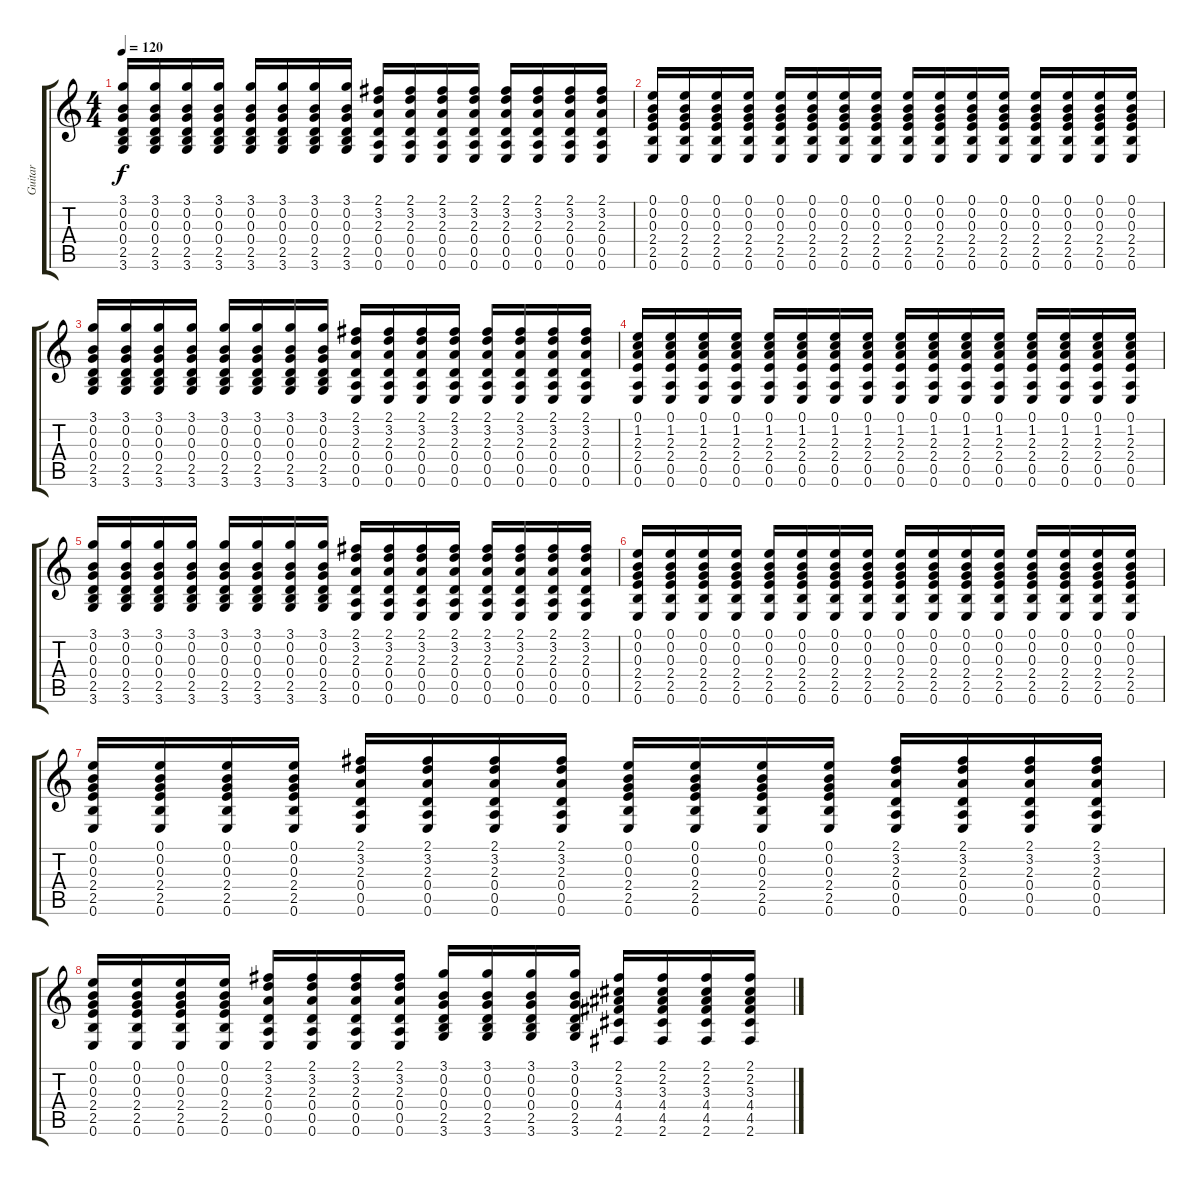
\track ("Guitar" "Guitar") {instrument acousticguitarsteel}
\staff {score tabs}
\tuning (E4 B3 G3 D3 A2 E2) {hide}
\ts (4 4)
\tempo 120
\clef g2
\ks c
(3.1 0.2 0.3 0.4 2.5 3.6).16{dy f} (3.1 0.2 0.3 0.4 2.5 3.6).16 (3.1 0.2 0.3 0.4 2.5 3.6).16 (3.1 0.2 0.3 0.4 2.5 3.6).16 (3.1 0.2 0.3 0.4 2.5 3.6).16 (3.1 0.2 0.3 0.4 2.5 3.6).16 (3.1 0.2 0.3 0.4 2.5 3.6).16 (3.1 0.2 0.3 0.4 2.5 3.6).16 (2.1 3.2 2.3 0.4 0.5 0.6).16 (2.1 3.2 2.3 0.4 0.5 0.6).16 (2.1 3.2 2.3 0.4 0.5 0.6).16 (2.1 3.2 2.3 0.4 0.5 0.6).16 (2.1 3.2 2.3 0.4 0.5 0.6).16 (2.1 3.2 2.3 0.4 0.5 0.6).16 (2.1 3.2 2.3 0.4 0.5 0.6).16 (2.1 3.2 2.3 0.4 0.5 0.6).16 |
(0.1 0.2 0.3 2.4 2.5 0.6).16 (0.1 0.2 0.3 2.4 2.5 0.6).16 (0.1 0.2 0.3 2.4 2.5 0.6).16 (0.1 0.2 0.3 2.4 2.5 0.6).16 (0.1 0.2 0.3 2.4 2.5 0.6).16 (0.1 0.2 0.3 2.4 2.5 0.6).16 (0.1 0.2 0.3 2.4 2.5 0.6).16 (0.1 0.2 0.3 2.4 2.5 0.6).16 (0.1 0.2 0.3 2.4 2.5 0.6).16 (0.1 0.2 0.3 2.4 2.5 0.6).16 (0.1 0.2 0.3 2.4 2.5 0.6).16 (0.1 0.2 0.3 2.4 2.5 0.6).16 (0.1 0.2 0.3 2.4 2.5 0.6).16 (0.1 0.2 0.3 2.4 2.5 0.6).16 (0.1 0.2 0.3 2.4 2.5 0.6).16 (0.1 0.2 0.3 2.4 2.5 0.6).16 |
(3.1 0.2 0.3 0.4 2.5 3.6).16 (3.1 0.2 0.3 0.4 2.5 3.6).16 (3.1 0.2 0.3 0.4 2.5 3.6).16 (3.1 0.2 0.3 0.4 2.5 3.6).16 (3.1 0.2 0.3 0.4 2.5 3.6).16 (3.1 0.2 0.3 0.4 2.5 3.6).16 (3.1 0.2 0.3 0.4 2.5 3.6).16 (3.1 0.2 0.3 0.4 2.5 3.6).16 (2.1 3.2 2.3 0.4 0.5 0.6).16 (2.1 3.2 2.3 0.4 0.5 0.6).16 (2.1 3.2 2.3 0.4 0.5 0.6).16 (2.1 3.2 2.3 0.4 0.5 0.6).16 (2.1 3.2 2.3 0.4 0.5 0.6).16 (2.1 3.2 2.3 0.4 0.5 0.6).16 (2.1 3.2 2.3 0.4 0.5 0.6).16 (2.1 3.2 2.3 0.4 0.5 0.6).16 |
(0.1 1.2 2.3 2.4 0.5 0.6).16 (0.1 1.2 2.3 2.4 0.5 0.6).16 (0.1 1.2 2.3 2.4 0.5 0.6).16 (0.1 1.2 2.3 2.4 0.5 0.6).16 (0.1 1.2 2.3 2.4 0.5 0.6).16 (0.1 1.2 2.3 2.4 0.5 0.6).16 (0.1 1.2 2.3 2.4 0.5 0.6).16 (0.1 1.2 2.3 2.4 0.5 0.6).16 (0.1 1.2 2.3 2.4 0.5 0.6).16 (0.1 1.2 2.3 2.4 0.5 0.6).16 (0.1 1.2 2.3 2.4 0.5 0.6).16 (0.1 1.2 2.3 2.4 0.5 0.6).16 (0.1 1.2 2.3 2.4 0.5 0.6).16 (0.1 1.2 2.3 2.4 0.5 0.6).16 (0.1 1.2 2.3 2.4 0.5 0.6).16 (0.1 1.2 2.3 2.4 0.5 0.6).16 |
(3.1 0.2 0.3 0.4 2.5 3.6).16 (3.1 0.2 0.3 0.4 2.5 3.6).16 (3.1 0.2 0.3 0.4 2.5 3.6).16 (3.1 0.2 0.3 0.4 2.5 3.6).16 (3.1 0.2 0.3 0.4 2.5 3.6).16 (3.1 0.2 0.3 0.4 2.5 3.6).16 (3.1 0.2 0.3 0.4 2.5 3.6).16 (3.1 0.2 0.3 0.4 2.5 3.6).16 (2.1 3.2 2.3 0.4 0.5 0.6).16 (2.1 3.2 2.3 0.4 0.5 0.6).16 (2.1 3.2 2.3 0.4 0.5 0.6).16 (2.1 3.2 2.3 0.4 0.5 0.6).16 (2.1 3.2 2.3 0.4 0.5 0.6).16 (2.1 3.2 2.3 0.4 0.5 0.6).16 (2.1 3.2 2.3 0.4 0.5 0.6).16 (2.1 3.2 2.3 0.4 0.5 0.6).16 |
(0.1 0.2 0.3 2.4 2.5 0.6).16 (0.1 0.2 0.3 2.4 2.5 0.6).16 (0.1 0.2 0.3 2.4 2.5 0.6).16 (0.1 0.2 0.3 2.4 2.5 0.6).16 (0.1 0.2 0.3 2.4 2.5 0.6).16 (0.1 0.2 0.3 2.4 2.5 0.6).16 (0.1 0.2 0.3 2.4 2.5 0.6).16 (0.1 0.2 0.3 2.4 2.5 0.6).16 (0.1 0.2 0.3 2.4 2.5 0.6).16 (0.1 0.2 0.3 2.4 2.5 0.6).16 (0.1 0.2 0.3 2.4 2.5 0.6).16 (0.1 0.2 0.3 2.4 2.5 0.6).16 (0.1 0.2 0.3 2.4 2.5 0.6).16 (0.1 0.2 0.3 2.4 2.5 0.6).16 (0.1 0.2 0.3 2.4 2.5 0.6).16 (0.1 0.2 0.3 2.4 2.5 0.6).16 |
(0.1 0.2 0.3 2.4 2.5 0.6).16 (0.1 0.2 0.3 2.4 2.5 0.6).16 (0.1 0.2 0.3 2.4 2.5 0.6).16 (0.1 0.2 0.3 2.4 2.5 0.6).16 (2.1 3.2 2.3 0.4 0.5 0.6).16 (2.1 3.2 2.3 0.4 0.5 0.6).16 (2.1 3.2 2.3 0.4 0.5 0.6).16 (2.1 3.2 2.3 0.4 0.5 0.6).16 (0.1 0.2 0.3 2.4 2.5 0.6).16 (0.1 0.2 0.3 2.4 2.5 0.6).16 (0.1 0.2 0.3 2.4 2.5 0.6).16 (0.1 0.2 0.3 2.4 2.5 0.6).16 (2.1 3.2 2.3 0.4 0.5 0.6).16 (2.1 3.2 2.3 0.4 0.5 0.6).16 (2.1 3.2 2.3 0.4 0.5 0.6).16 (2.1 3.2 2.3 0.4 0.5 0.6).16 |
(0.1 0.2 0.3 2.4 2.5 0.6).16 (0.1 0.2 0.3 2.4 2.5 0.6).16 (0.1 0.2 0.3 2.4 2.5 0.6).16 (0.1 0.2 0.3 2.4 2.5 0.6).16 (2.1 3.2 2.3 0.4 0.5 0.6).16 (2.1 3.2 2.3 0.4 0.5 0.6).16 (2.1 3.2 2.3 0.4 0.5 0.6).16 (2.1 3.2 2.3 0.4 0.5 0.6).16 (3.1 0.2 0.3 0.4 2.5 3.6).16 (3.1 0.2 0.3 0.4 2.5 3.6).16 (3.1 0.2 0.3 0.4 2.5 3.6).16 (3.1 0.2 0.3 0.4 2.5 3.6).16 (2.1 2.2 3.3 4.4 4.5 2.6).16 (2.1 2.2 3.3 4.4 4.5 2.6).16 (2.1 2.2 3.3 4.4 4.5 2.6).16 (2.1 2.2 3.3 4.4 4.5 2.6).16
